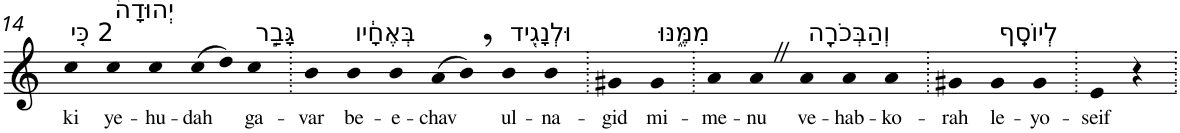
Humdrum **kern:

**kern	**text
*part1	*part1
*staff1	*staff1
*I"Piano	*
*I'Pno	*
!!LO:PB:g=z
*clefG2	*
*k[]	*
=14	=14
!LO:TX:a:t=2 כִּ֤י	!
!	!LO:LY:b
4cc	ki
!LO:TX:a:t=יְהוּדָה֙	!
!	!LO:LY:b
4cc	ye-
!	!LO:LY:b
4cc	-hu-
!	!LO:LY:b
(>8cc	-dah
8dd)	.
!LO:TX:a:t=גָּבַ֣ר	!
!	!LO:LY:b
4cc	ga-
=15.	=15.
!	!LO:LY:b
4b	-var
!LO:TX:a:t=בְּאֶחָ֔יו	!
!	!LO:LY:b
4b	be-
!	!LO:LY:b
4b	-e-
!	!LO:LY:b
(>8a	-chav
8b,)	.
!LO:TX:a:t=וּלְנָגִ֖יד	!
!	!LO:LY:b
4b	ul-
!	!LO:LY:b
4b	-na-
=16.	=16.
!	!LO:LY:b
4g#X	-gid
!LO:TX:a:t=מִמֶּ֑נּוּ	!
!	!LO:LY:b
4g#	mi-
=17.	=17.
!	!LO:LY:b
4a	-me-
!	!LO:LY:b
4aZ	-nu
!LO:TX:a:t=וְהַבְּכֹרָ֖ה	!
!	!LO:LY:b
4a	ve-
!	!LO:LY:b
4a	-hab-
!	!LO:LY:b
4a	-ko-
=18.	=18.
!	!LO:LY:b
4g#X	-rah
!LO:TX:a:t=לְיוֹסֵֽף	!
!	!LO:LY:b
4g#	le-
!	!LO:LY:b
4g#	-yo-
=19.	=19.
!	!LO:LY:b
4e	-seif
4r	.
=.	=.
*-	*-
